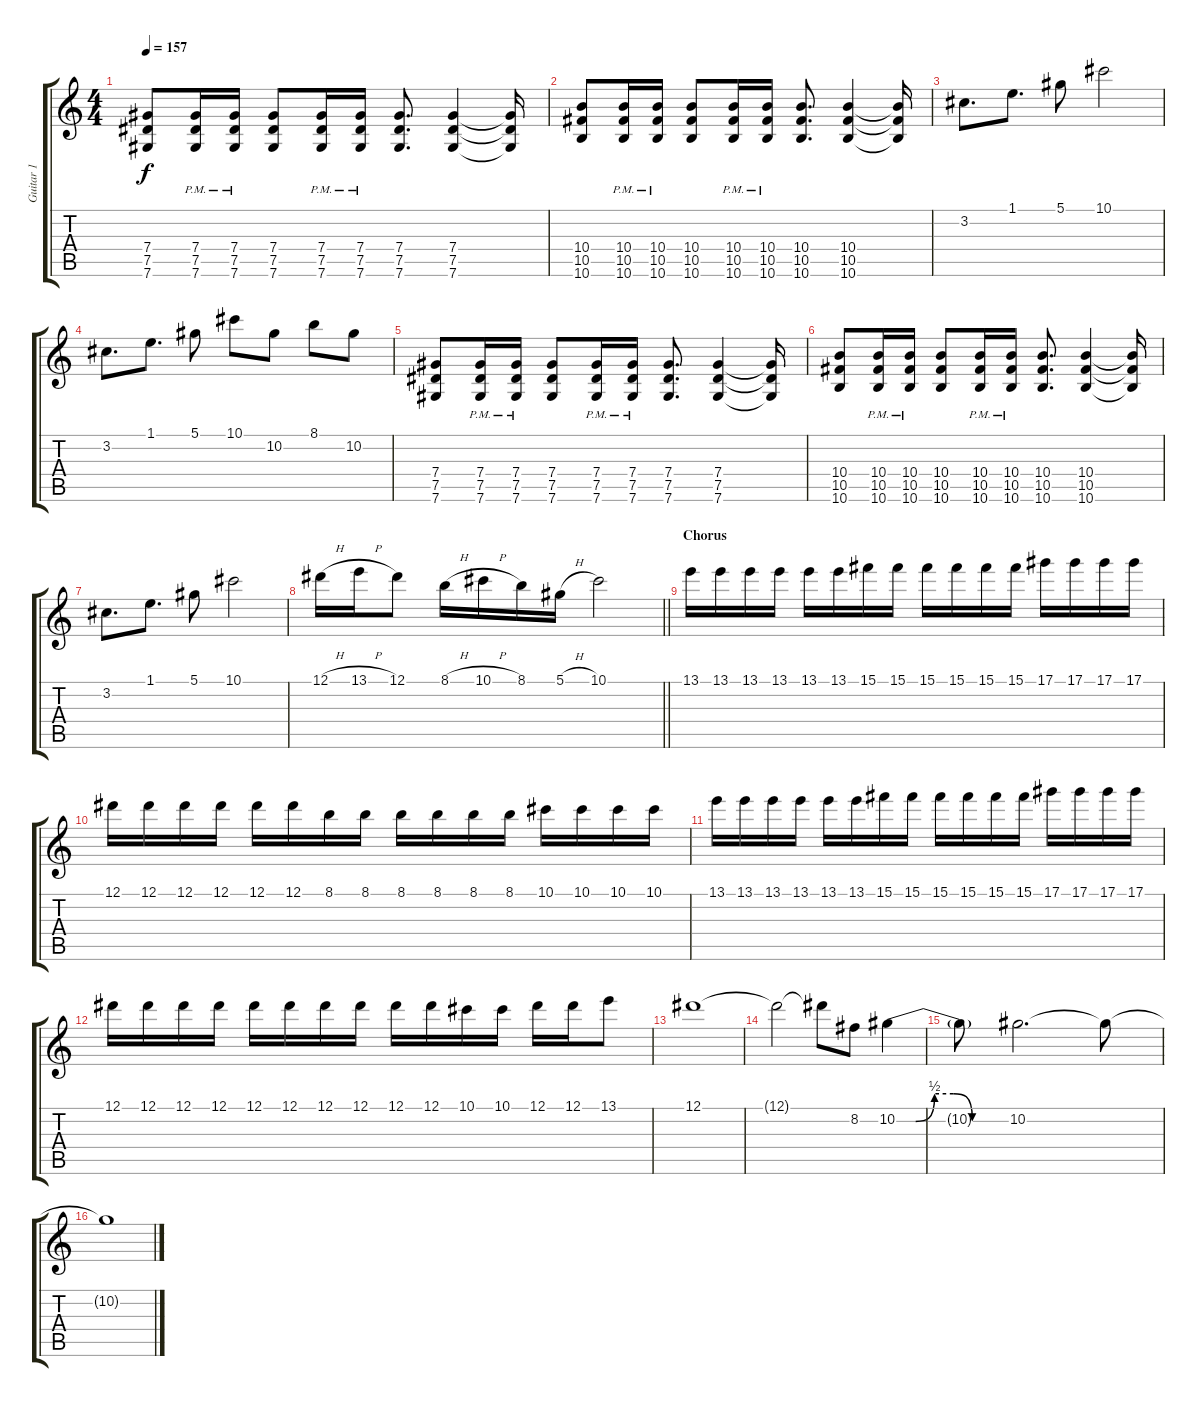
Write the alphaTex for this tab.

\track ("Guitar 1" "Guitar 1") {instrument distortionguitar}
\staff {score tabs}
\tuning (Eb4 Bb3 Gb3 Db3 Ab2 Db2) {hide}
\ts (4 4)
\tempo 157
\clef g2
\ks c
(7.4 7.5 7.6).8{dy f} (7.4{pm} 7.5{pm} 7.6{pm}).16 (7.4{pm} 7.5{pm} 7.6{pm}).16 (7.4 7.5 7.6).8 (7.4{pm} 7.5{pm} 7.6{pm}).16 (7.4{pm} 7.5{pm} 7.6{pm}).16 (7.4 7.5 7.6).8{d} (7.4 7.5 7.6).4 (7.4{t} 7.5{t} 7.6{t}).16 |
(10.4 10.5 10.6).8 (10.4{pm} 10.5{pm} 10.6{pm}).16 (10.4{pm} 10.5{pm} 10.6{pm}).16 (10.4 10.5 10.6).8 (10.4{pm} 10.5{pm} 10.6{pm}).16 (10.4{pm} 10.5{pm} 10.6{pm}).16 (10.4 10.5 10.6).8{d} (10.4 10.5 10.6).4 (10.4{t} 10.5{t} 10.6{t}).16 |
3.2.8{d} 1.1.8{d} 5.1.8 10.1.2 |
3.2.8{d} 1.1.8{d} 5.1.8 10.1.8 10.2.8 8.1.8 10.2.8 |
(7.4 7.5 7.6).8 (7.4{pm} 7.5{pm} 7.6{pm}).16 (7.4{pm} 7.5{pm} 7.6{pm}).16 (7.4 7.5 7.6).8 (7.4{pm} 7.5{pm} 7.6{pm}).16 (7.4{pm} 7.5{pm} 7.6{pm}).16 (7.4 7.5 7.6).8{d} (7.4 7.5 7.6).4 (7.4{t} 7.5{t} 7.6{t}).16 |
(10.4 10.5 10.6).8 (10.4{pm} 10.5{pm} 10.6{pm}).16 (10.4{pm} 10.5{pm} 10.6{pm}).16 (10.4 10.5 10.6).8 (10.4{pm} 10.5{pm} 10.6{pm}).16 (10.4{pm} 10.5{pm} 10.6{pm}).16 (10.4 10.5 10.6).8{d} (10.4 10.5 10.6).4 (10.4{t} 10.5{t} 10.6{t}).16 |
3.2.8{d} 1.1.8{d} 5.1.8 10.1.2 |
\barLineRight lightlight
12.1{h}.16 13.1{h}.16 12.1.8 8.1{h}.16 10.1{h}.16 8.1.16 5.1{h}.16 10.1.2 |
\section ("" "Chorus")
13.1.16 13.1.16 13.1.16 13.1.16 13.1.16 13.1.16 15.1.16 15.1.16 15.1.16 15.1.16 15.1.16 15.1.16 17.1.16 17.1.16 17.1.16 17.1.16 |
12.1.16 12.1.16 12.1.16 12.1.16 12.1.16 12.1.16 8.1.16 8.1.16 8.1.16 8.1.16 8.1.16 8.1.16 10.1.16 10.1.16 10.1.16 10.1.16 |
13.1.16 13.1.16 13.1.16 13.1.16 13.1.16 13.1.16 15.1.16 15.1.16 15.1.16 15.1.16 15.1.16 15.1.16 17.1.16 17.1.16 17.1.16 17.1.16 |
12.1.16 12.1.16 12.1.16 12.1.16 12.1.16 12.1.16 12.1.16 12.1.16 12.1.16 12.1.16 10.1.16 10.1.16 12.1.16 12.1.16 13.1.8 |
12.1.1 |
12.1{t}.2 12.1{t}.8 8.2.8 10.2{be (custom 0 0 10 0 20 2 30 2 40 0 60 0)}.4 |
10.2{t}.8 10.2.2{d} 10.2{t}.8 |
10.2{t}.1
